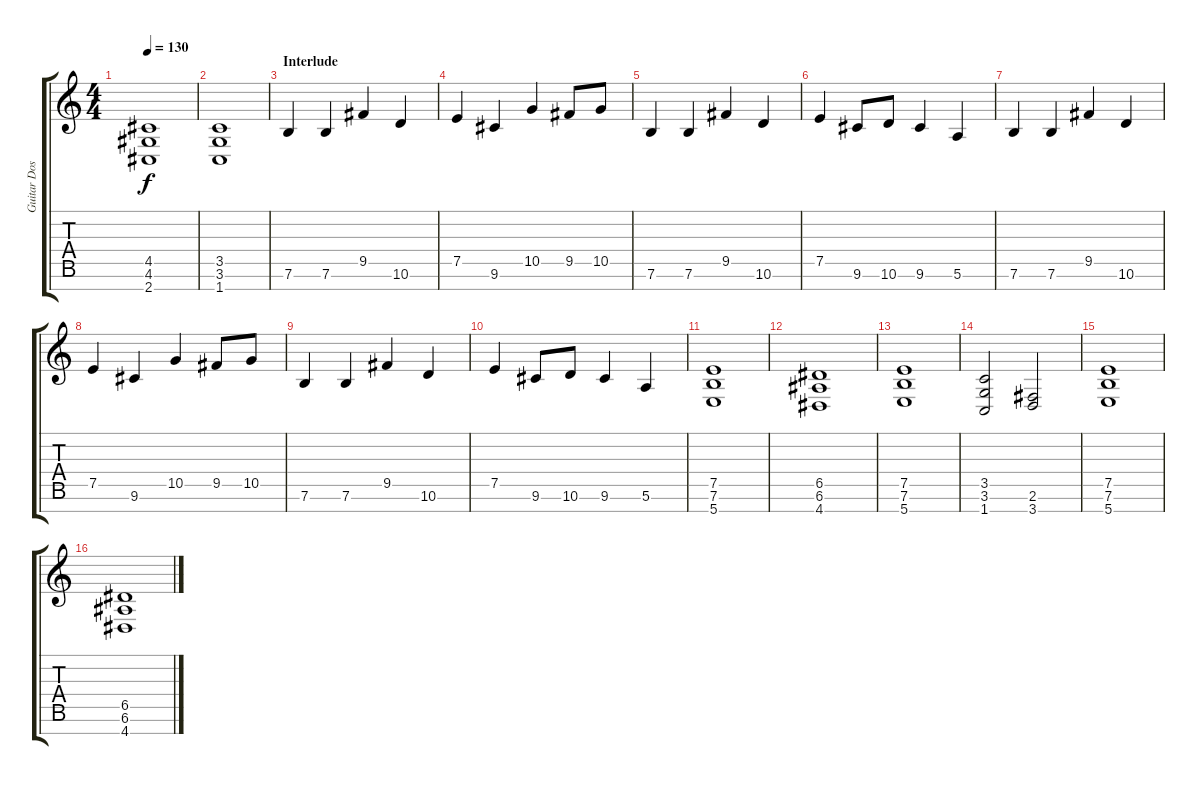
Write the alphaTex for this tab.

\track ("Guitar Dos" "Guitar Dos") {instrument distortionguitar}
\staff {score tabs}
\tuning (E4 B3 G3 D3 A2 E2 B1) {hide}
\ts (4 4)
\tempo 130
\clef g2
\ks c
(4.5 4.6 2.7).1{dy f} |
(3.5 3.6 1.7).1 |
\section ("" "Interlude")
7.6.4{volume 16} 7.6.4 9.5.4 10.6.4 |
7.5.4 9.6.4 10.5.4 9.5.8 10.5.8 |
7.6.4 7.6.4 9.5.4 10.6.4 |
7.5.4 9.6.8 10.6.8 9.6.4 5.6.4 |
7.6.4 7.6.4 9.5.4 10.6.4 |
7.5.4 9.6.4 10.5.4 9.5.8 10.5.8 |
7.6.4 7.6.4 9.5.4 10.6.4 |
7.5.4 9.6.8 10.6.8 9.6.4 5.6.4 |
(7.5 7.6 5.7).1{volume 9} |
(6.5 6.6 4.7).1 |
(7.5 7.6 5.7).1 |
(3.5 3.6 1.7).2 (2.6 3.7).2 |
(7.5 7.6 5.7).1{volume 9} |
(6.5 6.6 4.7).1
